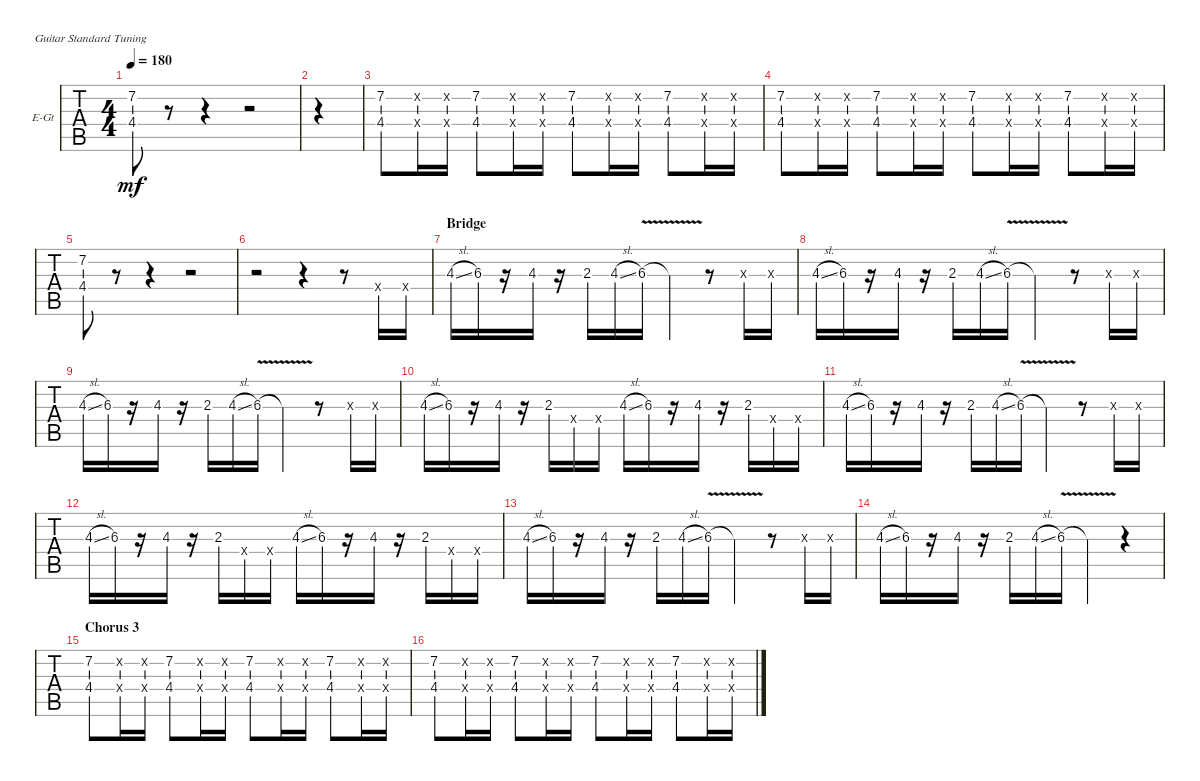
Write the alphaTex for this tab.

\defaultSystemsLayout 4
\bracketExtendMode groupsimilarinstruments
\firstSystemTrackNameOrientation horizontal
\otherSystemsTrackNameOrientation horizontal
\track ("Funk Guitar 1" "E-Gt") {instrument electricguitarclean}
\staff {tabs}
\tuning (E4 B3 G3 D3 A2 E2)
\ts (4 4)
\tempo 180
\clef g2
\scale
0.333333
\ks f#minor
(7.2 4.4).8{dy mf} r.8 r.4 r.2 |
\scale
0.333333 |
\scale
0.333333 (7.2 4.4).8 (0.4{x} 0.2{x}).16 (0.4{x} 0.2{x}).16 (7.2 4.4).8 (0.4{x} 0.2{x}).16 (0.4{x} 0.2{x}).16 (7.2 4.4).8 (0.4{x} 0.2{x}).16 (0.2{x} 0.4{x}).16 (4.4 7.2).8 (0.2{x} 0.4{x}).16 (0.4{x} 0.2{x}).16 |
\scale
0.333333 (7.2 4.4).8 (0.4{x} 0.2{x}).16 (0.4{x} 0.2{x}).16 (7.2 4.4).8 (0.4{x} 0.2{x}).16 (0.4{x} 0.2{x}).16 (7.2 4.4).8 (0.4{x} 0.2{x}).16 (0.2{x} 0.4{x}).16 (4.4 7.2).8 (0.2{x} 0.4{x}).16 (0.4{x} 0.2{x}).16 |
\scale
0.333333 (7.2 4.4).8 r.8 r.4 r.2 |
\scale
0.333333 r.2 r.4 r.8 0.4{x}.16 0.4{x}.16 |
\section ("" "Bridge")
\scale
0.333333 4.3{sl}.16 6.3.16 r.16 4.3.16 r.16 2.3.16 4.3{sl}.16 6.3{v}.16 6.3{v t}.4 r.8 0.3{x}.16 0.3{x}.16 |
\scale
0.333333 4.3{sl}.16 6.3.16 r.16 4.3.16 r.16 2.3.16 4.3{sl}.16 6.3{v}.16 6.3{v t}.4 r.8 0.3{x}.16 0.3{x}.16 |
\scale
0.333333 4.3{sl}.16 6.3.16 r.16 4.3.16 r.16 2.3.16 4.3{sl}.16 6.3{v}.16 6.3{v t}.4 r.8 0.3{x}.16 0.3{x}.16 |
\scale
0.333333 4.3{sl}.16 6.3.16 r.16 4.3.16 r.16 2.3.16 0.4{x}.16 0.4{x}.16 4.3{sl}.16 6.3.16 r.16 4.3.16 r.16 2.3.16 0.4{x}.16 0.4{x}.16 |
\scale
0.333333 4.3{sl}.16 6.3.16 r.16 4.3.16 r.16 2.3.16 4.3{sl}.16 6.3{v}.16 6.3{v t}.4 r.8 0.3{x}.16 0.3{x}.16 |
\scale
0.333333 4.3{sl}.16 6.3.16 r.16 4.3.16 r.16 2.3.16 0.4{x}.16 0.4{x}.16 4.3{sl}.16 6.3.16 r.16 4.3.16 r.16 2.3.16 0.4{x}.16 0.4{x}.16 |
\scale
0.333333 4.3{sl}.16 6.3.16 r.16 4.3.16 r.16 2.3.16 4.3{sl}.16 6.3{v}.16 6.3{v t}.4 r.8 0.3{x}.16 0.3{x}.16 |
\scale
0.333333 4.3{sl}.16 6.3.16 r.16 4.3.16 r.16 2.3.16 4.3{sl}.16 6.3{v}.16 6.3{v t}.4 r.4 |
\section ("" "Chorus 3")
\scale
0.333333 (7.2 4.4).8 (0.4{x} 0.2{x}).16 (0.4{x} 0.2{x}).16 (7.2 4.4).8 (0.4{x} 0.2{x}).16 (0.4{x} 0.2{x}).16 (7.2 4.4).8 (0.4{x} 0.2{x}).16 (0.2{x} 0.4{x}).16 (4.4 7.2).8 (0.2{x} 0.4{x}).16 (0.4{x} 0.2{x}).16 |
\scale
0.333333 (7.2 4.4).8 (0.4{x} 0.2{x}).16 (0.4{x} 0.2{x}).16 (7.2 4.4).8 (0.4{x} 0.2{x}).16 (0.4{x} 0.2{x}).16 (7.2 4.4).8 (0.4{x} 0.2{x}).16 (0.2{x} 0.4{x}).16 (4.4 7.2).8 (0.2{x} 0.4{x}).16 (0.4{x} 0.2{x}).16
